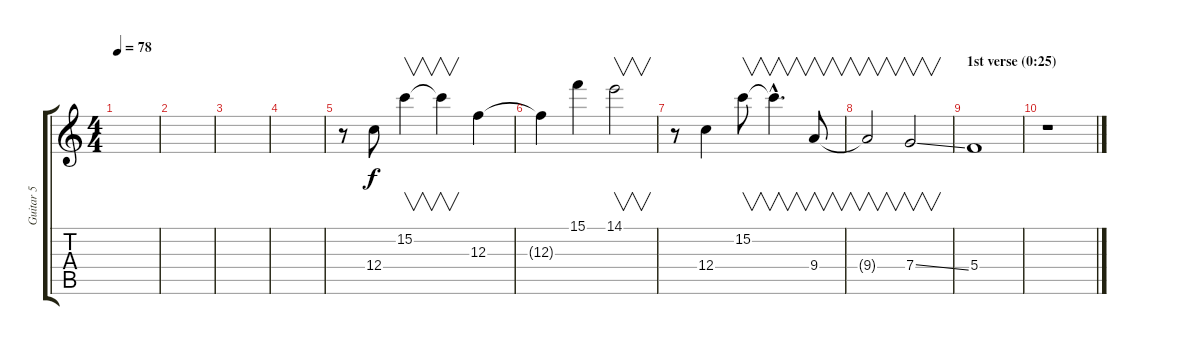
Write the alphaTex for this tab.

\track ("Guitar 5" "Guitar 5") {instrument electricguitarclean}
\staff {score tabs}
\tuning (D4 A3 F3 C3 G2 D2) {hide}
\ts (4 4)
\tempo 78
\clef g2
\ks c
|
|
|
|
r.8 12.4.8 15.2.4{v} 15.2{t}.4{v} 12.3.4 |
12.3{t}.4 15.1.4 14.1.2{v} |
r.8 12.4.4 15.2.8{v} 15.2{hac t}.4{v d} 9.4.8{v} |
9.4{t}.2{v} 7.4{ss}.2{v} |
\section ("" "1st verse (0:25)")
5.4.1 |
r.1
